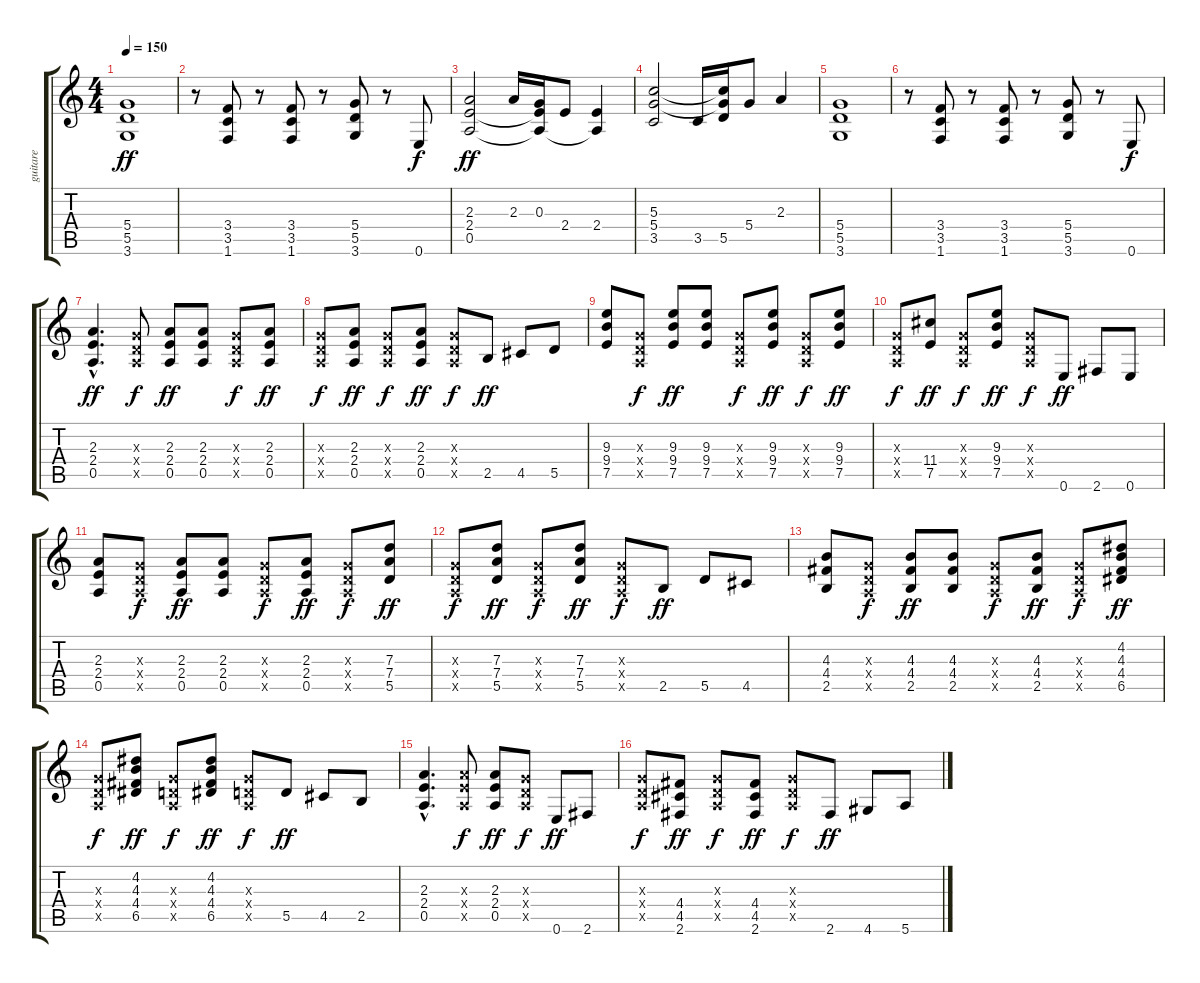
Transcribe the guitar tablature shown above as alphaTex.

\track ("guitare" "guitare") {instrument distortionguitar}
\staff {score tabs}
\tuning (E4 B3 G3 D3 A2 E2) {hide}
\ts (4 4)
\tempo 150
\clef g2
\ks c
(5.4 5.5 3.6).1{dy ff} |
r.8 (3.4 3.5 1.6).8 r.8 (3.4 3.5 1.6).8 r.8 (5.4 5.5 3.6).8 r.8 0.6.8{dy f} |
(2.3 2.4 0.5).2{dy ff} 2.3.16 (0.3 2.4{t} 0.5{t}).16 2.4.8 (2.4 0.5{t}).4 |
(5.3 5.4 3.5).2 3.5.16 (5.3{t} 5.4{t} 5.5).16 5.4.8 2.3.4 |
(5.4 5.5 3.6).1 |
r.8 (3.4 3.5 1.6).8 r.8 (3.4 3.5 1.6).8 r.8 (5.4 5.5 3.6).8 r.8 0.6.8{dy f} |
(2.3{hac} 2.4{hac} 0.5{hac}).4{d dy ff} (0.3{x} 0.4{x} 0.5{x}).8{dy f} (2.3 2.4 0.5).8{dy ff} (2.3 2.4 0.5).8 (0.3{x} 0.4{x} 0.5{x}).8{dy f} (2.3 2.4 0.5).8{dy ff} |
(0.3{x} 0.4{x} 0.5{x}).8{dy f} (2.3 2.4 0.5).8{dy ff} (0.3{x} 0.4{x} 0.5{x}).8{dy f} (2.3 2.4 0.5).8{dy ff} (0.3{x} 0.4{x} 0.5{x}).8{dy f} 2.5.8{dy ff} 4.5.8 5.5.8 |
(9.3 9.4 7.5).8 (0.3{x} 0.4{x} 0.5{x}).8{dy f} (9.3 9.4 7.5).8{dy ff} (9.3 9.4 7.5).8 (0.3{x} 0.4{x} 0.5{x}).8{dy f} (9.3 9.4 7.5).8{dy ff} (0.3{x} 0.4{x} 0.5{x}).8{dy f} (9.3 9.4 7.5).8{dy ff} |
(0.3{x} 0.4{x} 0.5{x}).8{dy f} (11.4 7.5).8{dy ff} (0.3{x} 0.4{x} 0.5{x}).8{dy f} (9.3 9.4 7.5).8{dy ff} (0.3{x} 0.4{x} 0.5{x}).8{dy f} 0.6.8{dy ff} 2.6.8 0.6.8 |
(2.3 2.4 0.5).8 (0.3{x} 0.4{x} 0.5{x}).8{dy f} (2.3 2.4 0.5).8{dy ff} (2.3 2.4 0.5).8 (0.3{x} 0.4{x} 0.5{x}).8{dy f} (2.3 2.4 0.5).8{dy ff} (0.3{x} 0.4{x} 0.5{x}).8{dy f} (7.3 7.4 5.5).8{dy ff} |
(0.3{x} 0.4{x} 0.5{x}).8{dy f} (7.3 7.4 5.5).8{dy ff} (0.3{x} 0.4{x} 0.5{x}).8{dy f} (7.3 7.4 5.5).8{dy ff} (0.3{x} 0.4{x} 0.5{x}).8{dy f} 2.5.8{dy ff} 5.5.8 4.5.8 |
(4.3 4.4 2.5).8 (0.3{x} 0.4{x} 0.5{x}).8{dy f} (4.3 4.4 2.5).8{dy ff} (4.3 4.4 2.5).8 (0.3{x} 0.4{x} 0.5{x}).8{dy f} (4.3 4.4 2.5).8{dy ff} (0.3{x} 0.4{x} 0.5{x}).8{dy f} (4.2 4.3 4.4 6.5).8{dy ff} |
(0.3{x} 0.4{x} 0.5{x}).8{dy f} (4.2 4.3 4.4 6.5).8{dy ff} (0.3{x} 0.4{x} 0.5{x}).8{dy f} (4.2 4.3 4.4 6.5).8{dy ff} (0.3{x} 0.4{x} 0.5{x}).8{dy f} 5.5.8{dy ff} 4.5.8 2.5.8 |
(2.3{hac} 2.4{hac} 0.5{hac}).4{d} (2.3{x} 2.4{x} 0.5{x}).8{dy f} (2.3 2.4 0.5).8{dy ff} (0.3{x} 0.4{x} 0.5{x}).8{dy f} 0.6.8{dy ff} 2.6.8 |
(0.3{x} 0.4{x} 0.5{x}).8{dy f} (4.4 4.5 2.6).8{dy ff} (0.3{x} 0.4{x} 0.5{x}).8{dy f} (4.4 4.5 2.6).8{dy ff} (0.3{x} 0.4{x} 0.5{x}).8{dy f} 2.6.8{dy ff} 4.6.8 5.6.8
